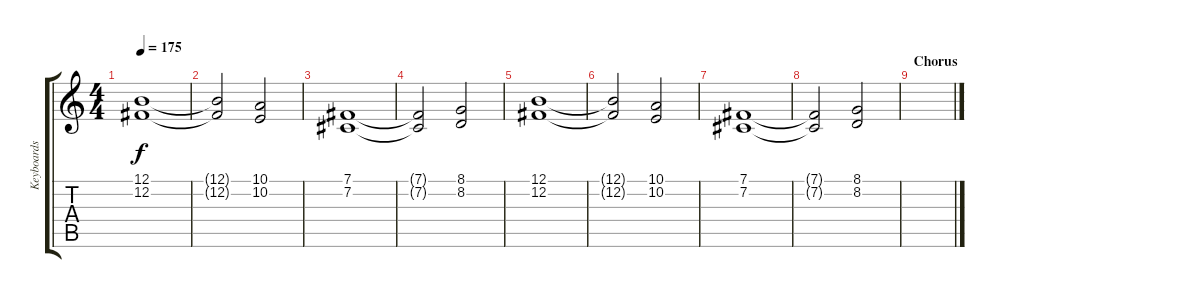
\track ("Keyboards / Dan" "Keyboards ") {instrument choiraahs}
\staff {score tabs}
\tuning (B3 Gb3 D3 A2 E2 B1) {hide}
\ts (4 4)
\tempo 175
\clef g2
\ks c
(12.1 12.2).1{dy f} |
(12.1{t} 12.2{t}).2 (10.1 10.2).2 |
(7.1 7.2).1 |
(7.1{t} 7.2{t}).2 (8.1 8.2).2 |
(12.1 12.2).1 |
(12.1{t} 12.2{t}).2 (10.1 10.2).2 |
(7.1 7.2).1 |
(7.1{t} 7.2{t}).2 (8.1 8.2).2 |
\section ("" "Chorus")
